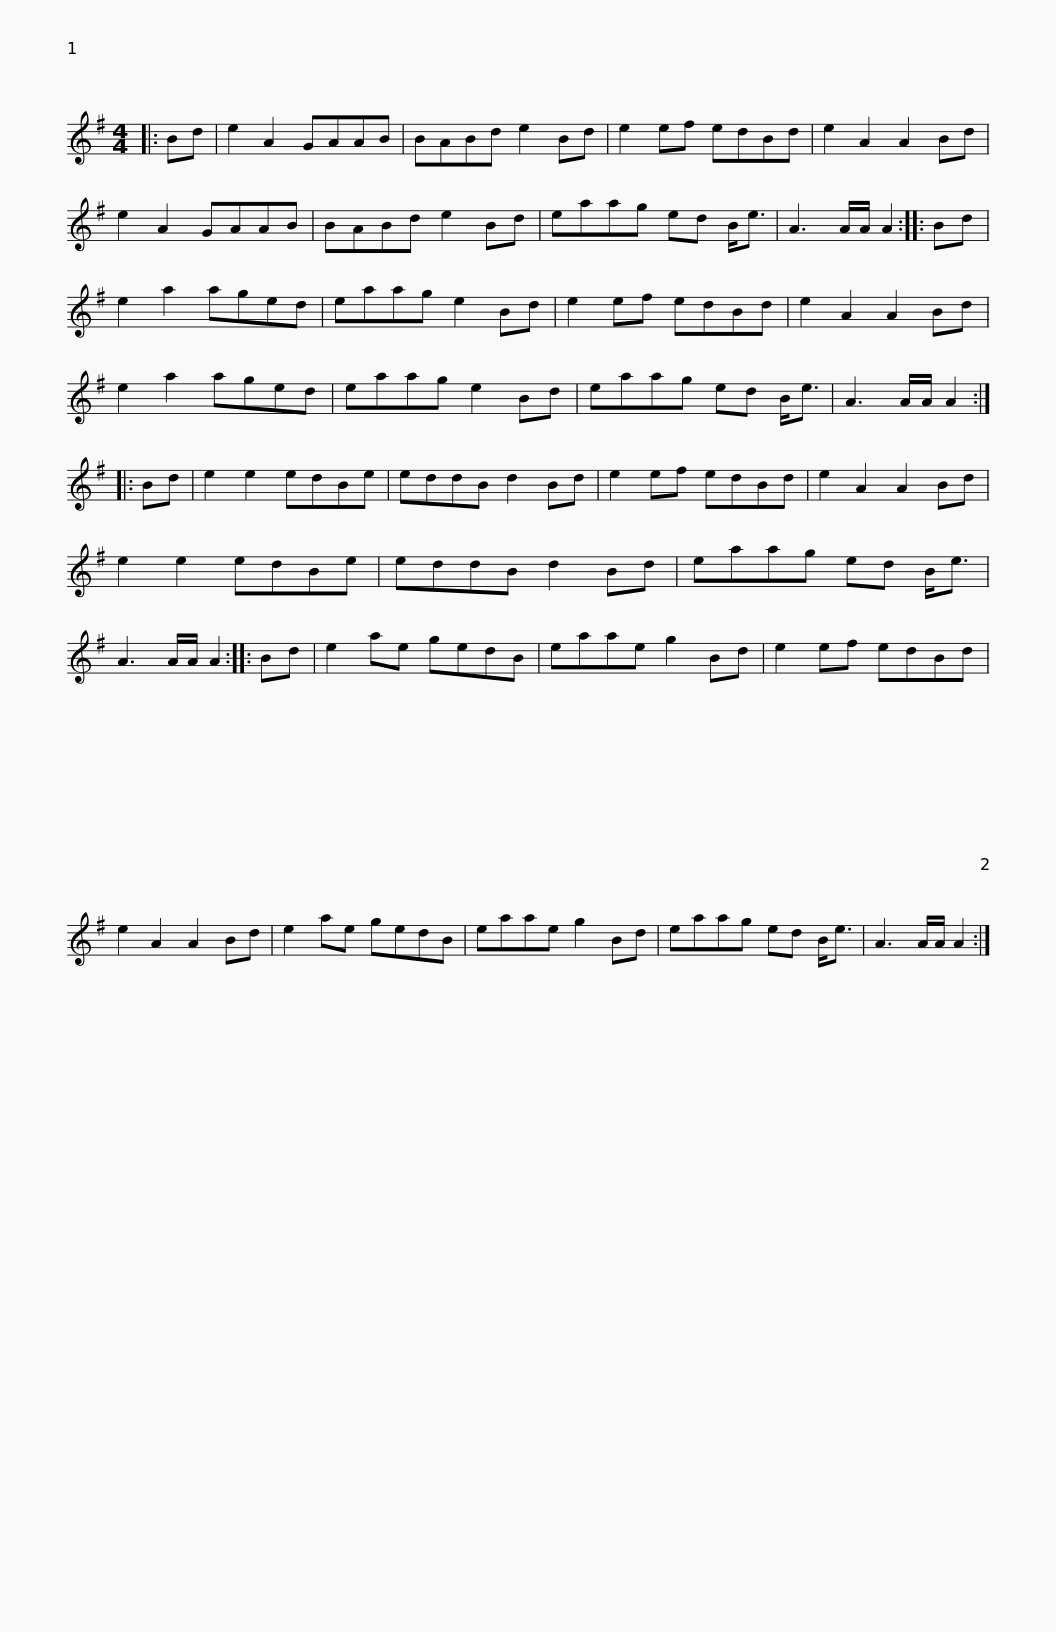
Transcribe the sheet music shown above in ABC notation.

X:1
L:1/8
M:4/4
I:linebreak $
K:G
V:1 treble
V:1
|: Bd | e2 A2 GAAB | BABd e2 Bd | e2 ef edBd | e2 A2 A2 Bd | %5
 e2 A2 GAAB | BABd e2 Bd |$ eaag ed B<e | A3 A/A/ A2 :: Bd | %10
 e2 a2 aged | eaag e2 Bd | e2 ef edBd | e2 A2 A2 Bd |$ e2 a2 aged | %15
 eaag e2 Bd | eaag ed B<e | A3 A/A/ A2 :: Bd | e2 e2 edBe | %20
 eddB d2 Bd |$ e2 ef edBd | e2 A2 A2 Bd | e2 e2 edBe | eddB d2 Bd | %25
 eaag ed B<e | A3 A/A/ A2 :: Bd |$ e2 ae gedB | eaae g2 Bd | %30
 e2 ef edBd | e2 A2 A2 Bd | e2 ae gedB | eaae g2 Bd |$ eaag ed B<e | %35
 A3 A/A/ A2 :| %36
